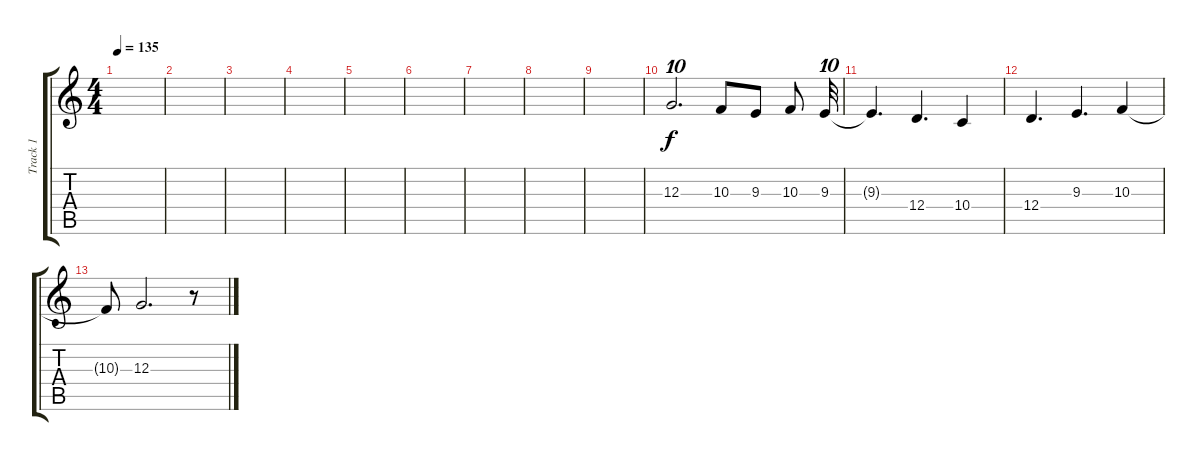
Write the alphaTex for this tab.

\track ("Track 1" "Track 1") {instrument flute}
\staff {score tabs}
\tuning (E4 B3 G3 D3 A2 E2) {hide}
\ts (4 4)
\tempo 135
\clef g2
\ks c
|
|
|
|
|
|
|
|
|
12.3.2{d tu (10 8)} 10.3.8 9.3.8 10.3.8 9.3.32{tu (10 8)} |
9.3{t}.4{d} 12.4.4{d} 10.4.4 |
12.4.4{d} 9.3.4{d} 10.3.4 |
10.3{t}.8 12.3.2{d} r.8
